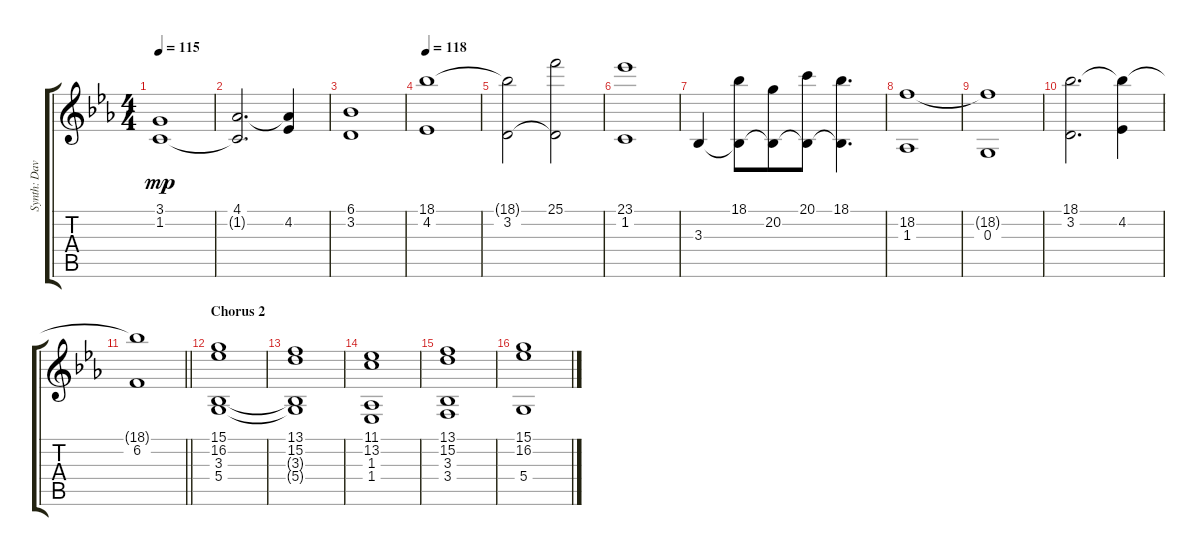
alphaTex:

\track ("Synth: David" "Synth: Dav") {instrument stringensemble1}
\staff {score tabs}
\tuning (E4 B3 G3 D3 A2 E2) {hide}
\ts (4 4)
\tempo 115
\clef g2
\ks eb
(3.1 1.2).1{dy mp} |
(4.1 1.2{t}).2{d} (4.1{t} 4.2).4 |
(6.1 3.2).1 |
\tempo 118
(18.1 4.2).1 |
(18.1{t} 3.2).2 (25.1 3.2{t}).2 |
(23.1 1.2).1 |
3.3.4 (18.1 3.3{t}).8 (20.2 3.3{t}).8{beam merge} (20.1 3.3{t}).8 (18.1 3.3{t}).4{d} |
(18.2 1.3).1 |
(18.2{t} 0.3).1 |
(18.1 3.2).2{d} (18.1{t} 4.2).4 |
\barLineRight lightlight
(18.1{t} 6.2).1 |
\section ("" "Chorus 2")
(15.1 16.2 3.3 5.4).1 |
(13.1 15.2 3.3{t} 5.4{t}).1 |
(11.1 13.2 1.3 1.4).1 |
(13.1 15.2 3.3 3.4).1 |
(15.1 16.2 5.4).1
